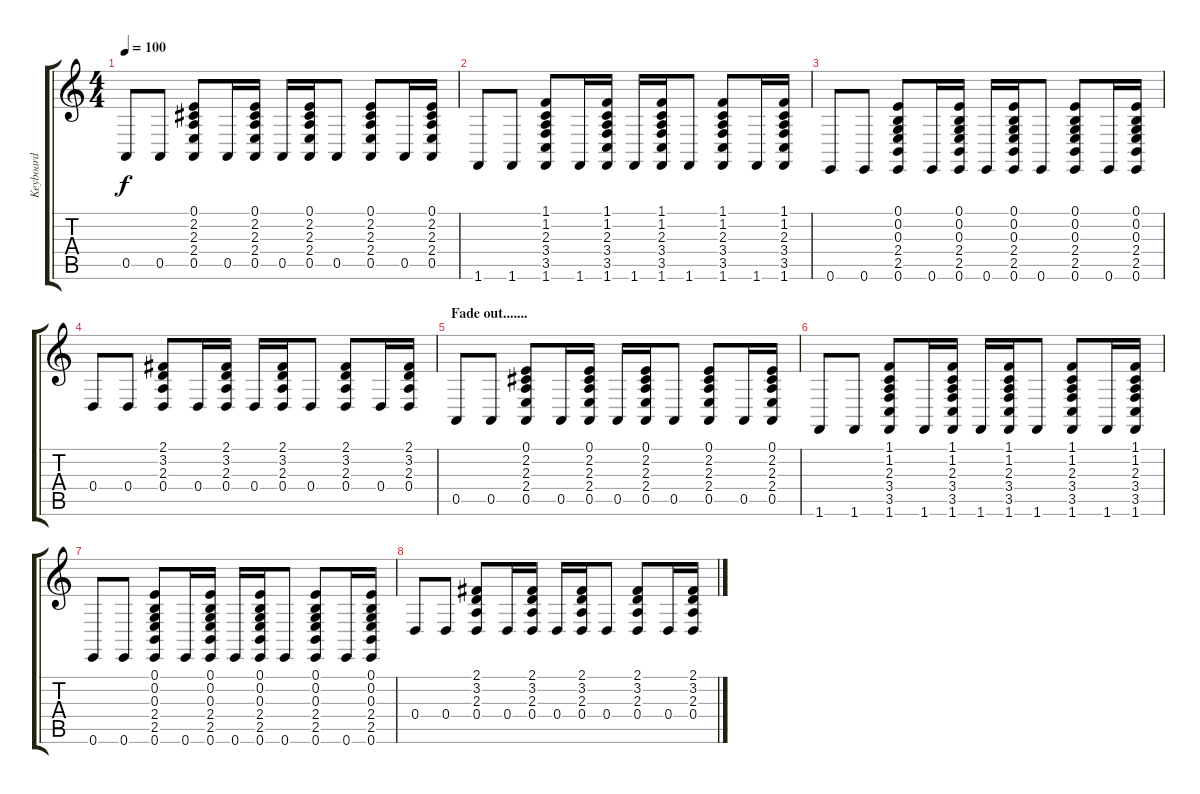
\track ("Keyboard" "Keyboard") {instrument brightacousticpiano}
\staff {score tabs}
\tuning (E4 B3 G3 D3 A2 E2) {hide}
\ts (4 4)
\tempo 100
\clef g2
\ks c
0.5.8{dy f volume 12} 0.5.8 (0.1 2.2 2.3 2.4 0.5).8 0.5.16 (0.1 2.2 2.3 2.4 0.5).16 0.5.16 (0.1 2.2 2.3 2.4 0.5).16 0.5.8 (0.1 2.2 2.3 2.4 0.5).8 0.5.16 (0.1 2.2 2.3 2.4 0.5).16 |
1.6.8 1.6.8 (1.1 1.2 2.3 3.4 3.5 1.6).8 1.6.16 (1.1 1.2 2.3 3.4 3.5 1.6).16 1.6.16 (1.1 1.2 2.3 3.4 3.5 1.6).16 1.6.8 (1.1 1.2 2.3 3.4 3.5 1.6).8 1.6.16 (1.1 1.2 2.3 3.4 3.5 1.6).16 |
0.6.8 0.6.8 (0.1 0.2 0.3 2.4 2.5 0.6).8 0.6.16 (0.1 0.2 0.3 2.4 2.5 0.6).16 0.6.16 (0.1 0.2 0.3 2.4 2.5 0.6).16 0.6.8 (0.1 0.2 0.3 2.4 2.5 0.6).8 0.6.16 (0.1 0.2 0.3 2.4 2.5 0.6).16 |
0.4.8 0.4.8 (2.1 3.2 2.3 0.4).8 0.4.16 (2.1 3.2 2.3 0.4).16 0.4.16 (2.1 3.2 2.3 0.4).16 0.4.8 (2.1 3.2 2.3 0.4).8 0.4.16 (2.1 3.2 2.3 0.4).16 |
\section ("" "Fade out.......")
0.5.8{volume 0} 0.5.8 (0.1 2.2 2.3 2.4 0.5).8 0.5.16 (0.1 2.2 2.3 2.4 0.5).16 0.5.16 (0.1 2.2 2.3 2.4 0.5).16 0.5.8 (0.1 2.2 2.3 2.4 0.5).8 0.5.16 (0.1 2.2 2.3 2.4 0.5).16 |
1.6.8 1.6.8 (1.1 1.2 2.3 3.4 3.5 1.6).8 1.6.16 (1.1 1.2 2.3 3.4 3.5 1.6).16 1.6.16 (1.1 1.2 2.3 3.4 3.5 1.6).16 1.6.8 (1.1 1.2 2.3 3.4 3.5 1.6).8 1.6.16 (1.1 1.2 2.3 3.4 3.5 1.6).16 |
0.6.8 0.6.8 (0.1 0.2 0.3 2.4 2.5 0.6).8 0.6.16 (0.1 0.2 0.3 2.4 2.5 0.6).16 0.6.16 (0.1 0.2 0.3 2.4 2.5 0.6).16 0.6.8 (0.1 0.2 0.3 2.4 2.5 0.6).8 0.6.16 (0.1 0.2 0.3 2.4 2.5 0.6).16 |
0.4.8 0.4.8 (2.1 3.2 2.3 0.4).8 0.4.16 (2.1 3.2 2.3 0.4).16 0.4.16 (2.1 3.2 2.3 0.4).16 0.4.8 (2.1 3.2 2.3 0.4).8 0.4.16 (2.1 3.2 2.3 0.4).16
